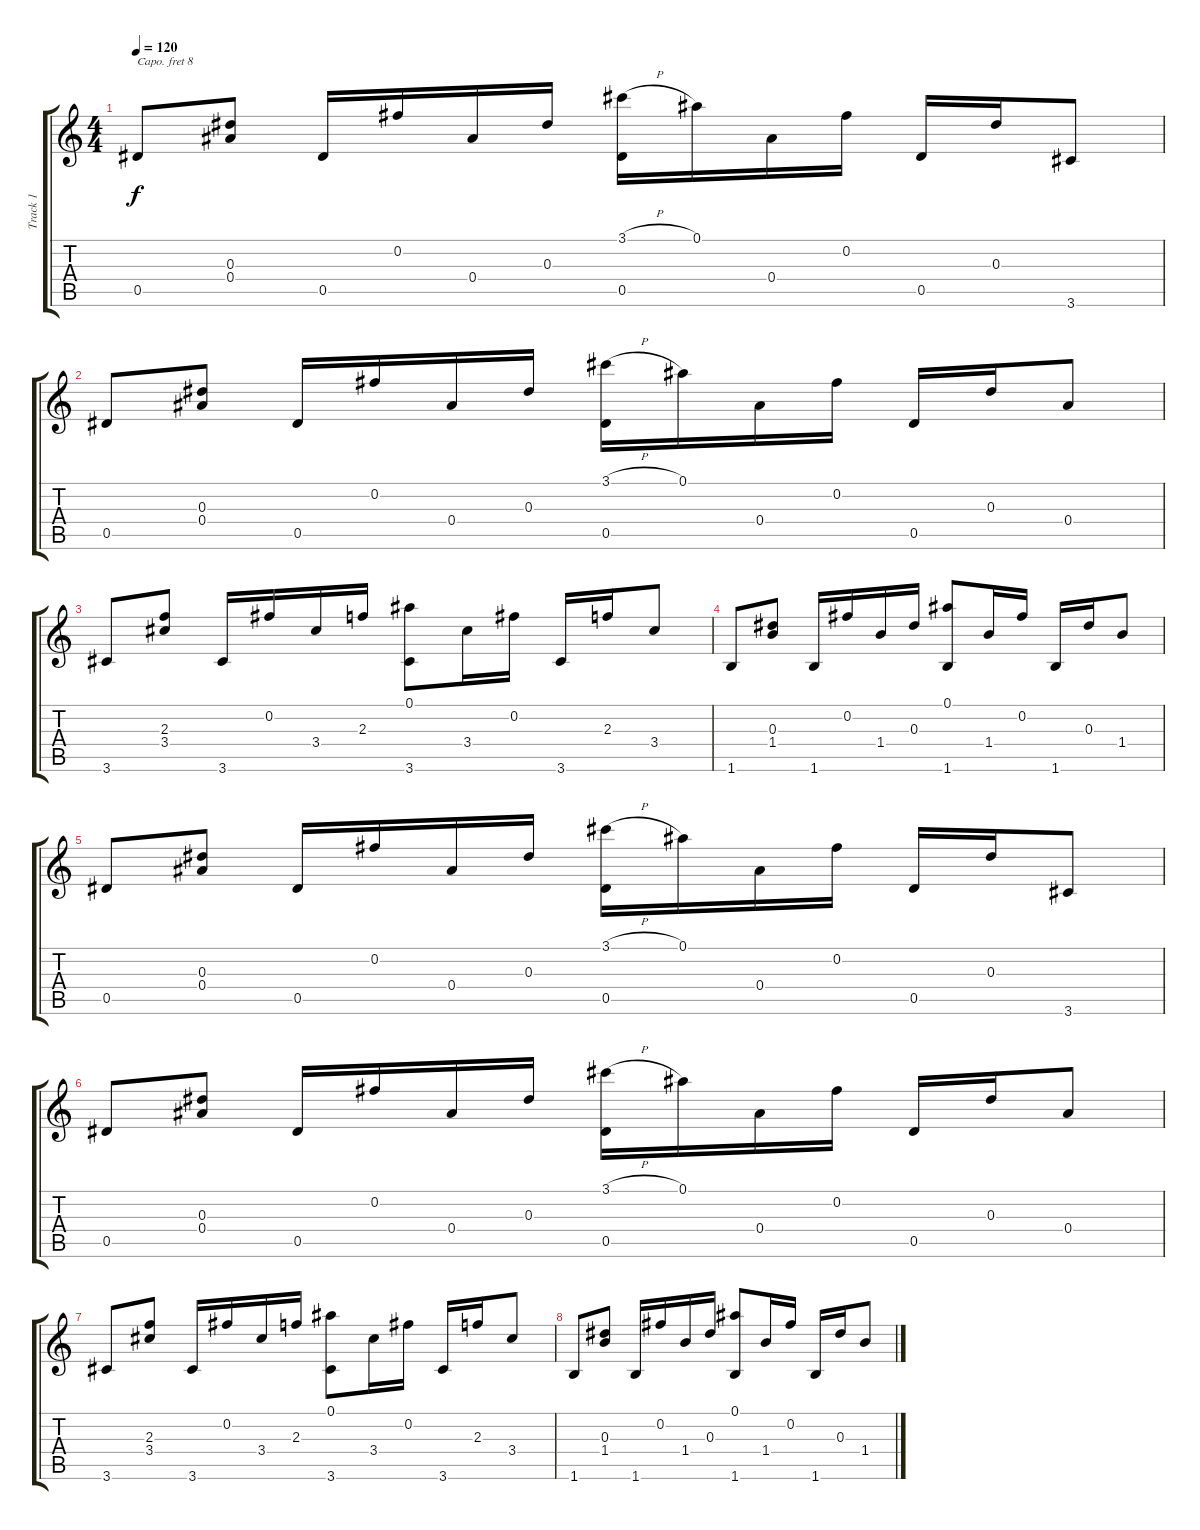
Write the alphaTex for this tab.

\track ("Track 1" "Track 1") {instrument acousticguitarsteel}
\staff {score tabs}
\capo 8
\tuning (D4 Bb3 G3 D3 G2 D2) {hide}
\ts (4 4)
\tempo 120
\clef g2
\ks c
0.5.8{dy f} (0.3 0.4).8 0.5.16 0.2.16 0.4.16 0.3.16 (3.1{h} 0.5).16 0.1.16 0.4.16 0.2.16 0.5.16 0.3.16 3.6.8 |
0.5.8 (0.3 0.4).8 0.5.16 0.2.16 0.4.16 0.3.16 (3.1{h} 0.5).16 0.1.16 0.4.16 0.2.16 0.5.16 0.3.16 0.4.8 |
3.6.8 (2.3 3.4).8 3.6.16 0.2.16 3.4.16 2.3.16 (0.1 3.6).8 3.4.16 0.2.16 3.6.16 2.3.16 3.4.8 |
1.6.8 (0.3 1.4).8 1.6.16 0.2.16 1.4.16 0.3.16 (0.1 1.6).8 1.4.16 0.2.16 1.6.16 0.3.16 1.4.8 |
0.5.8 (0.3 0.4).8 0.5.16 0.2.16 0.4.16 0.3.16 (3.1{h} 0.5).16 0.1.16 0.4.16 0.2.16 0.5.16 0.3.16 3.6.8 |
0.5.8 (0.3 0.4).8 0.5.16 0.2.16 0.4.16 0.3.16 (3.1{h} 0.5).16 0.1.16 0.4.16 0.2.16 0.5.16 0.3.16 0.4.8 |
3.6.8 (2.3 3.4).8 3.6.16 0.2.16 3.4.16 2.3.16 (0.1 3.6).8 3.4.16 0.2.16 3.6.16 2.3.16 3.4.8 |
1.6.8 (0.3 1.4).8 1.6.16 0.2.16 1.4.16 0.3.16 (0.1 1.6).8 1.4.16 0.2.16 1.6.16 0.3.16 1.4.8
